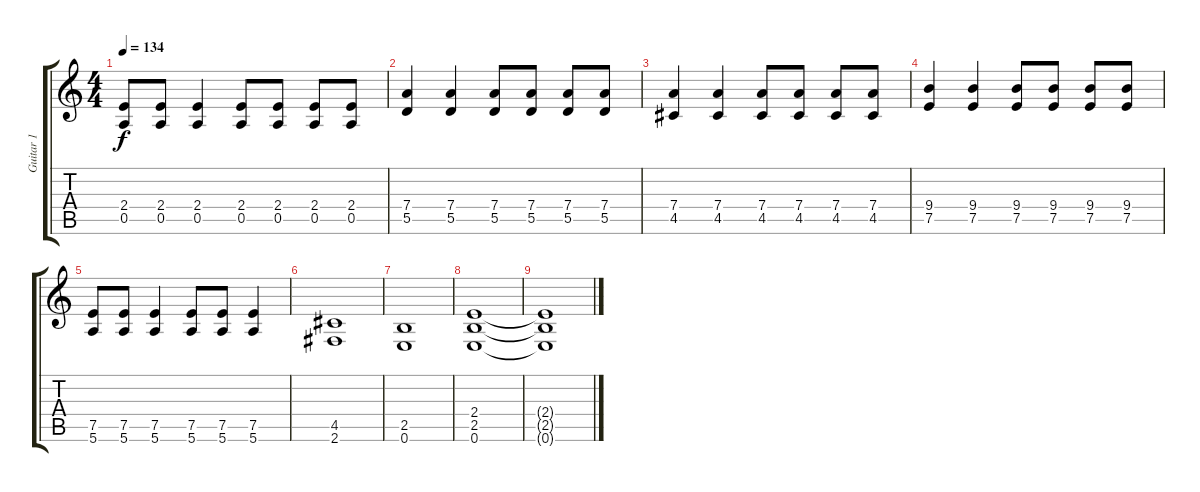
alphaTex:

\track ("Guitar 1" "Guitar 1") {instrument distortionguitar}
\staff {score tabs}
\tuning (E4 B3 G3 D3 A2 E2) {hide}
\ts (4 4)
\tempo 134
\clef g2
\ks c
(2.4 0.5).8{dy f} (2.4 0.5).8 (2.4 0.5).4 (2.4 0.5).8 (2.4 0.5).8 (2.4 0.5).8 (2.4 0.5).8 |
(7.4 5.5).4 (7.4 5.5).4 (7.4 5.5).8 (7.4 5.5).8 (7.4 5.5).8 (7.4 5.5).8 |
(7.4 4.5).4 (7.4 4.5).4 (7.4 4.5).8 (7.4 4.5).8 (7.4 4.5).8 (7.4 4.5).8 |
(9.4 7.5).4 (9.4 7.5).4 (9.4 7.5).8 (9.4 7.5).8 (9.4 7.5).8 (9.4 7.5).8 |
(7.5 5.6).8 (7.5 5.6).8 (7.5 5.6).4 (7.5 5.6).8 (7.5 5.6).8 (7.5 5.6).4 |
(4.5 2.6).1 |
(2.5 0.6).1 |
(2.4 2.5 0.6).1 |
(2.4{t} 2.5{t} 0.6{t}).1
